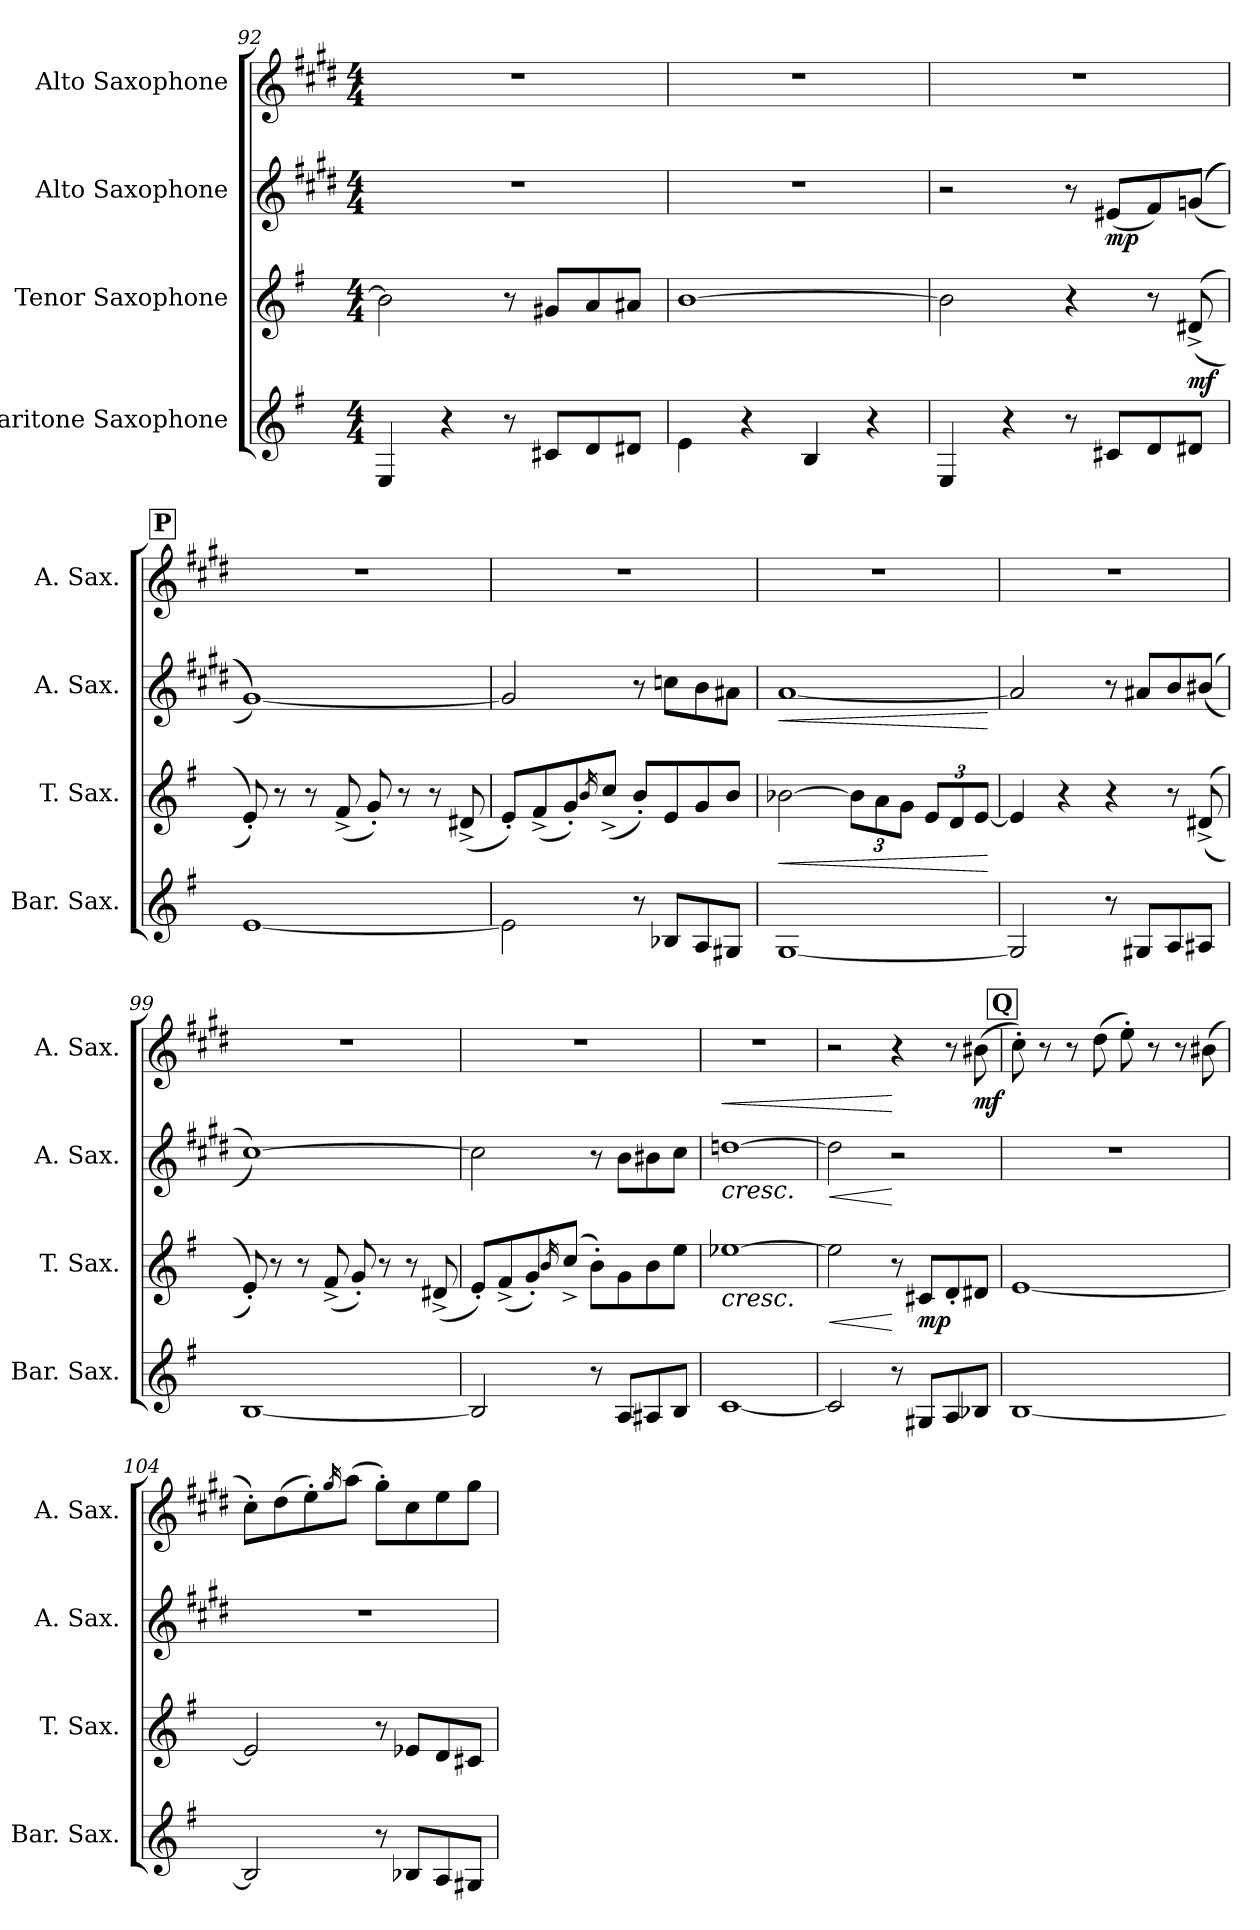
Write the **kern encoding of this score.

**kern	**kern	**dynam	**kern	**dynam	**kern	**dynam
*part4	*part3	*part3	*part2	*part2	*part1	*part1
*staff4	*staff3	*staff3	*staff2	*staff2	*staff1	*staff1
*I"Baritone Saxophone	*I"Tenor Saxophone	*	*I"Alto Saxophone	*	*I"Alto Saxophone	*
*I'Bar. Sax.	*I'T. Sax.	*	*I'A. Sax.	*	*I'A. Sax.	*
*clefG2	*clefG2	*	*clefG2	*	*clefG2	*
*ITrd12c21	*ITrd8c14	*	*ITrd5c9	*	*ITrd5c9	*
*k[f#]	*k[f#]	*	*k[f#]	*	*k[f#]	*
*M4/4	*M4/4	*	*M4/4	*	*M4/4	*
=92	=92	=92	=92	=92	=92	=92
4EE/	2B\]	.	1r	.	1r	.
4r	.	.	.	.	.	.
8r	8r	.	.	.	.	.
8C#X/L	8G#X/L	.	.	.	.	.
8D/	8A/	.	.	.	.	.
8D#X/J	8A#X/J	.	.	.	.	.
!!LO:LB:g=z
=93	=93	=93	=93	=93	=93	=93
4E\	[1B	.	1r	.	1r	.
4r	.	.	.	.	.	.
4BB/	.	.	.	.	.	.
4r	.	.	.	.	.	.
=94	=94	=94	=94	=94	=94	=94
4EE/	2B\]	.	2r	.	1r	.
4r	.	.	.	.	.	.
8r	4r	.	8r	.	.	.
!	!	!	!	!LO:DY:b	!	!
8C#X/L	.	.	(8G#X/L	mp	.	.
8D/	8r	.	8A/)	.	.	.
!	!	!LO:DY:b	!	!	!	!
8D#X/J	((8D#X^/	mf	(((8B-X/J	.	.	.
!!LO:REH:place=s1:a:B:fs=14:t=P
=95	=95	=95	=95	=95	=95	=95
[1E	8E'/))	.	[1B)))	.	1r	.
.	8r	.	.	.	.	.
.	8r	.	.	.	.	.
.	(8F#^/	.	.	.	.	.
.	8G'/)	.	.	.	.	.
.	8r	.	.	.	.	.
.	8r	.	.	.	.	.
.	(8D#X^/	.	.	.	.	.
=96	=96	=96	=96	=96	=96	=96
2E\]	8E'/L)	.	2B/]	.	1r	.
.	(8F#^/	.	.	.	.	.
.	8G'/)	.	.	.	.	.
.	16qB/	.	.	.	.	.
.	(>8c^/J	.	.	.	.	.
8r	8B'/L)	.	8r	.	.	.
8BB-X/L	8E/	.	8e-X\L	.	.	.
8AA/	8G/	.	8d\	.	.	.
8GG#X/J	8B/J	.	8c#X\J	.	.	.
!!LO:PB:g=z
=97	=97	=97	=97	=97	=97	=97
!	!	!LO:HP:b	!	!LO:HP:b	!	!
!	!	!	!	!LO:HP:n=1:b	!	!
[1GG	[2B-X\	<	[1c	< <	1r	.
*	*Xbrackettup	*	*	*	*	*
.	12B-\L]	.	.	.	.	.
.	12A\	.	.	.	.	.
.	12G\J	.	.	.	.	.
.	12E/L	.	.	.	.	.
.	12D/	.	.	.	.	.
.	[12E/J	.	.	.	.	.
.	.	[	.	[	.	.
=98	=98	=98	=98	=98	=98	=98
2GG/]	4E/]	.	2c/]	.	1r	.
.	4r	.	.	.	.	.
8r	4r	.	8r	[	.	.
8GG#X/L	.	.	8c#X/L	.	.	.
8AA/	8r	.	8d/	.	.	.
8AA#X/J	((8D#X^/	.	((8d#X/J	.	.	.
=99	=99	=99	=99	=99	=99	=99
[1BB	8E'/))	.	[1e))	.	1r	.
.	8r	.	.	.	.	.
.	8r	.	.	.	.	.
.	(8F#^/	.	.	.	.	.
.	8G'/)	.	.	.	.	.
.	8r	.	.	.	.	.
.	8r	.	.	.	.	.
.	(8D#X^/	.	.	.	.	.
=100	=100	=100	=100	=100	=100	=100
2BB/]	8E'/L)	.	2e\]	.	1r	.
.	(8F#^/	.	.	.	.	.
.	8G'/)	.	.	.	.	.
.	16qB/	.	.	.	.	.
.	(8c^/J	.	.	.	.	.
8r	8B'\L)	.	8r	.	.	.
8AA/L	8G\	.	8d\L	.	.	.
8AA#X/	8B\	.	8d#X\	.	.	.
8BB/J	8e\J	.	8e\J	.	.	.
!!LO:LB:g=z
=101	=101	=101	=101	=101	=101	=101
!	!	!LO:HP:b	!	!LO:HP:b	!	!LO:HP:b
[1C	[1e-X	<	[1fn	<	1r	<
=102	=102	=102	=102	=102	=102	=102
!	!	!LO:HP:b	!	!LO:HP:b	!	!
2C/]	2e-\]	<	2f\]	<	2r	.
8r	8r	[ [	2r	[ [	4r	[
!	!	!LO:DY:b	!	!	!	!
8GG#X/L	8C#X/L	mp	.	.	.	.
8AA/	8D'/	.	.	.	8r	.
!	!	!	!	!	!	!LO:DY:b
8BB-X/J	8D#X/J	.	.	.	(8d#X\	mf
!!LO:REH:place=s1:a:B:fs=14:t=Q
=103	=103	=103	=103	=103	=103	=103
[1BB	[1E	.	1r	.	8e'\)	.
.	.	.	.	.	8r	.
.	.	.	.	.	8r	.
.	.	.	.	.	(8f#\	.
.	.	.	.	.	8g'\)	.
.	.	.	.	.	8r	.
.	.	.	.	.	8r	.
.	.	.	.	.	(8d#X\	.
=104	=104	=104	=104	=104	=104	=104
2BB/]	2E/]	.	1r	.	8e'\L)	.
.	.	.	.	.	(8f#\	.
.	.	.	.	.	8g'\)	.
.	.	.	.	.	16qb/	.
.	.	.	.	.	(8cc\J	.
8r	8r	.	.	.	8b'\L)	.
8BB-X/L	8E-X/L	.	.	.	8e\	.
8AA/	8D/	.	.	.	8g\	.
8GG#X/J	8C#X/J	.	.	.	8b\J	.
=	=	=	=	=	=	=
*-	*-	*-	*-	*-	*-	*-
